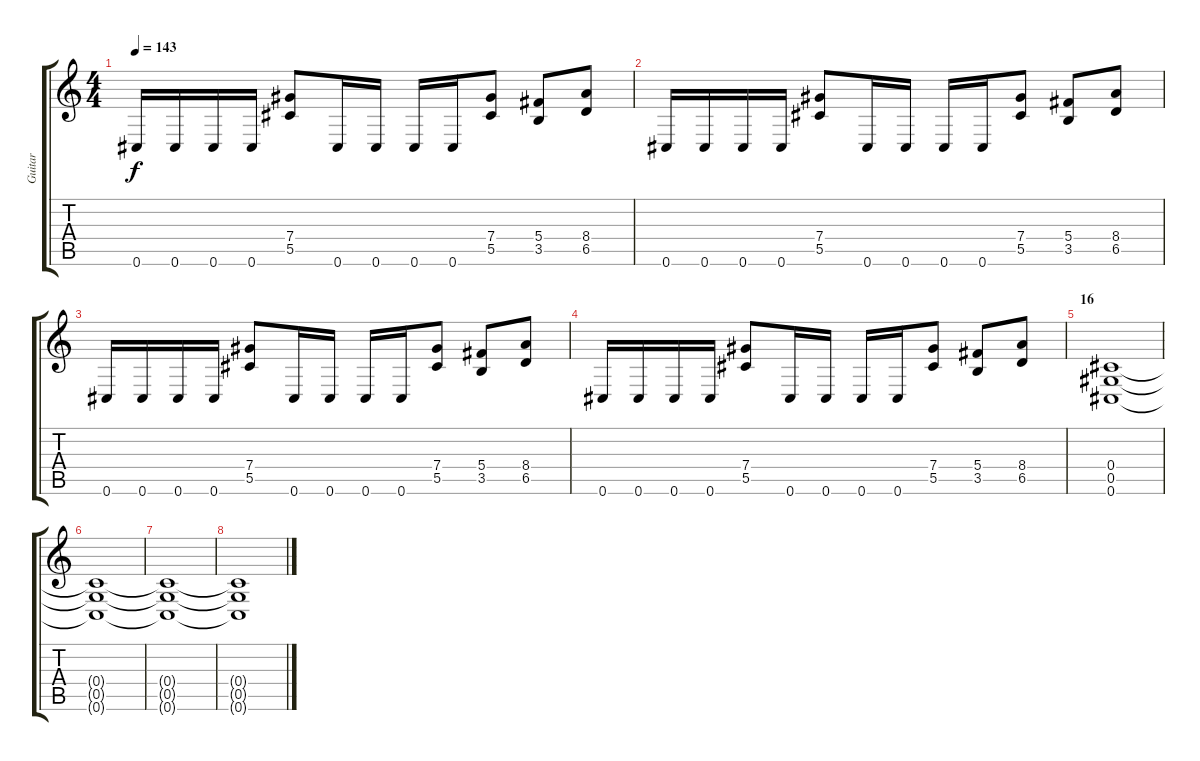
\track ("Guitar" "Guitar") {instrument overdrivenguitar}
\staff {score tabs}
\tuning (Eb4 Bb3 Gb3 Db3 Ab2 Db2) {hide}
\ts (4 4)
\tempo 143
\clef g2
\ks c
0.6.16{dy f} 0.6.16 0.6.16 0.6.16 (7.4 5.5).8 0.6.16 0.6.16 0.6.16 0.6.16 (7.4 5.5).8 (5.4 3.5).8 (8.4 6.5).8 |
0.6.16 0.6.16 0.6.16 0.6.16 (7.4 5.5).8 0.6.16 0.6.16 0.6.16 0.6.16 (7.4 5.5).8 (5.4 3.5).8 (8.4 6.5).8 |
0.6.16 0.6.16 0.6.16 0.6.16 (7.4 5.5).8 0.6.16 0.6.16 0.6.16 0.6.16 (7.4 5.5).8 (5.4 3.5).8 (8.4 6.5).8 |
0.6.16 0.6.16 0.6.16 0.6.16 (7.4 5.5).8 0.6.16 0.6.16 0.6.16 0.6.16 (7.4 5.5).8 (5.4 3.5).8 (8.4 6.5).8 |
\section ("" "16")
(0.4 0.5 0.6).1{volume 0} |
(0.4{t} 0.5{t} 0.6{t}).1 |
(0.4{t} 0.5{t} 0.6{t}).1 |
(0.4{t} 0.5{t} 0.6{t}).1
